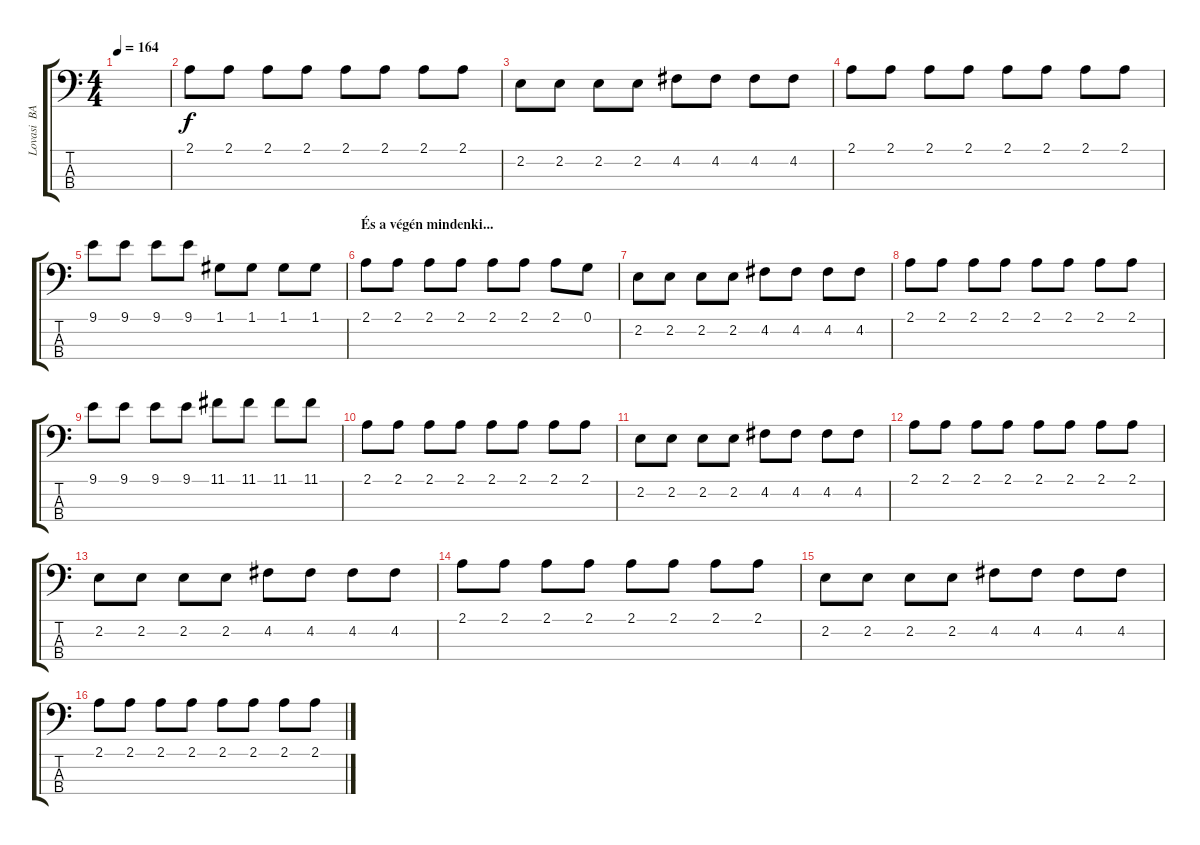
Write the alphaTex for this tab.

\track ("Lovasi  BAndi" "Lovasi  BA") {instrument fretlessbass}
\staff {score tabs}
\tuning (G2 D2 A1 E1) {hide}
\ts (4 4)
\tempo 164
\clef f4
\ks c
|
2.1.8 2.1.8 2.1.8 2.1.8 2.1.8 2.1.8 2.1.8 2.1.8 |
2.2.8 2.2.8 2.2.8 2.2.8 4.2.8 4.2.8 4.2.8 4.2.8 |
2.1.8 2.1.8 2.1.8 2.1.8 2.1.8 2.1.8 2.1.8 2.1.8 |
9.1.8 9.1.8 9.1.8 9.1.8 1.1.8 1.1.8 1.1.8 1.1.8 |
\section ("" "És a végén mindenki...")
2.1.8 2.1.8 2.1.8 2.1.8 2.1.8 2.1.8 2.1.8 0.1.8 |
2.2.8 2.2.8 2.2.8 2.2.8 4.2.8 4.2.8 4.2.8 4.2.8 |
2.1.8 2.1.8 2.1.8 2.1.8 2.1.8 2.1.8 2.1.8 2.1.8 |
9.1.8 9.1.8 9.1.8 9.1.8 11.1.8 11.1.8 11.1.8 11.1.8 |
2.1.8 2.1.8 2.1.8 2.1.8 2.1.8 2.1.8 2.1.8 2.1.8 |
2.2.8 2.2.8 2.2.8 2.2.8 4.2.8 4.2.8 4.2.8 4.2.8 |
2.1.8 2.1.8 2.1.8 2.1.8 2.1.8 2.1.8 2.1.8 2.1.8 |
2.2.8 2.2.8 2.2.8 2.2.8 4.2.8 4.2.8 4.2.8 4.2.8 |
2.1.8 2.1.8 2.1.8 2.1.8 2.1.8 2.1.8 2.1.8 2.1.8 |
2.2.8 2.2.8 2.2.8 2.2.8 4.2.8 4.2.8 4.2.8 4.2.8 |
2.1.8 2.1.8 2.1.8 2.1.8 2.1.8 2.1.8 2.1.8 2.1.8
